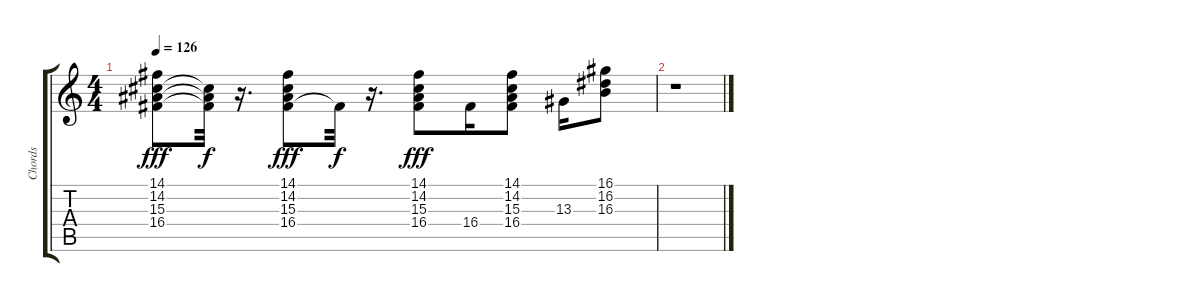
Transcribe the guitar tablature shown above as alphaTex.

\track ("Chords" "Chords") {instrument rockorgan}
\staff {score tabs}
\tuning (E4 B3 G3 D3 A2 E2) {hide}
\ts (4 4)
\tempo 126
\clef g2
\ks c
(14.1 14.2 15.3 16.4).8{dy fff} (14.2{t} 15.3{t} 16.4{t}).32{dy f} r.16{d} (14.1 14.2 15.3 16.4).8{dy fff} 16.4{t}.32{dy f} r.16{d} (14.1 14.2 15.3 16.4).8{dy fff} 16.4.16 (14.1 14.2 15.3 16.4).8 13.3.16 (16.1 16.2 16.3).8 |
r.1
